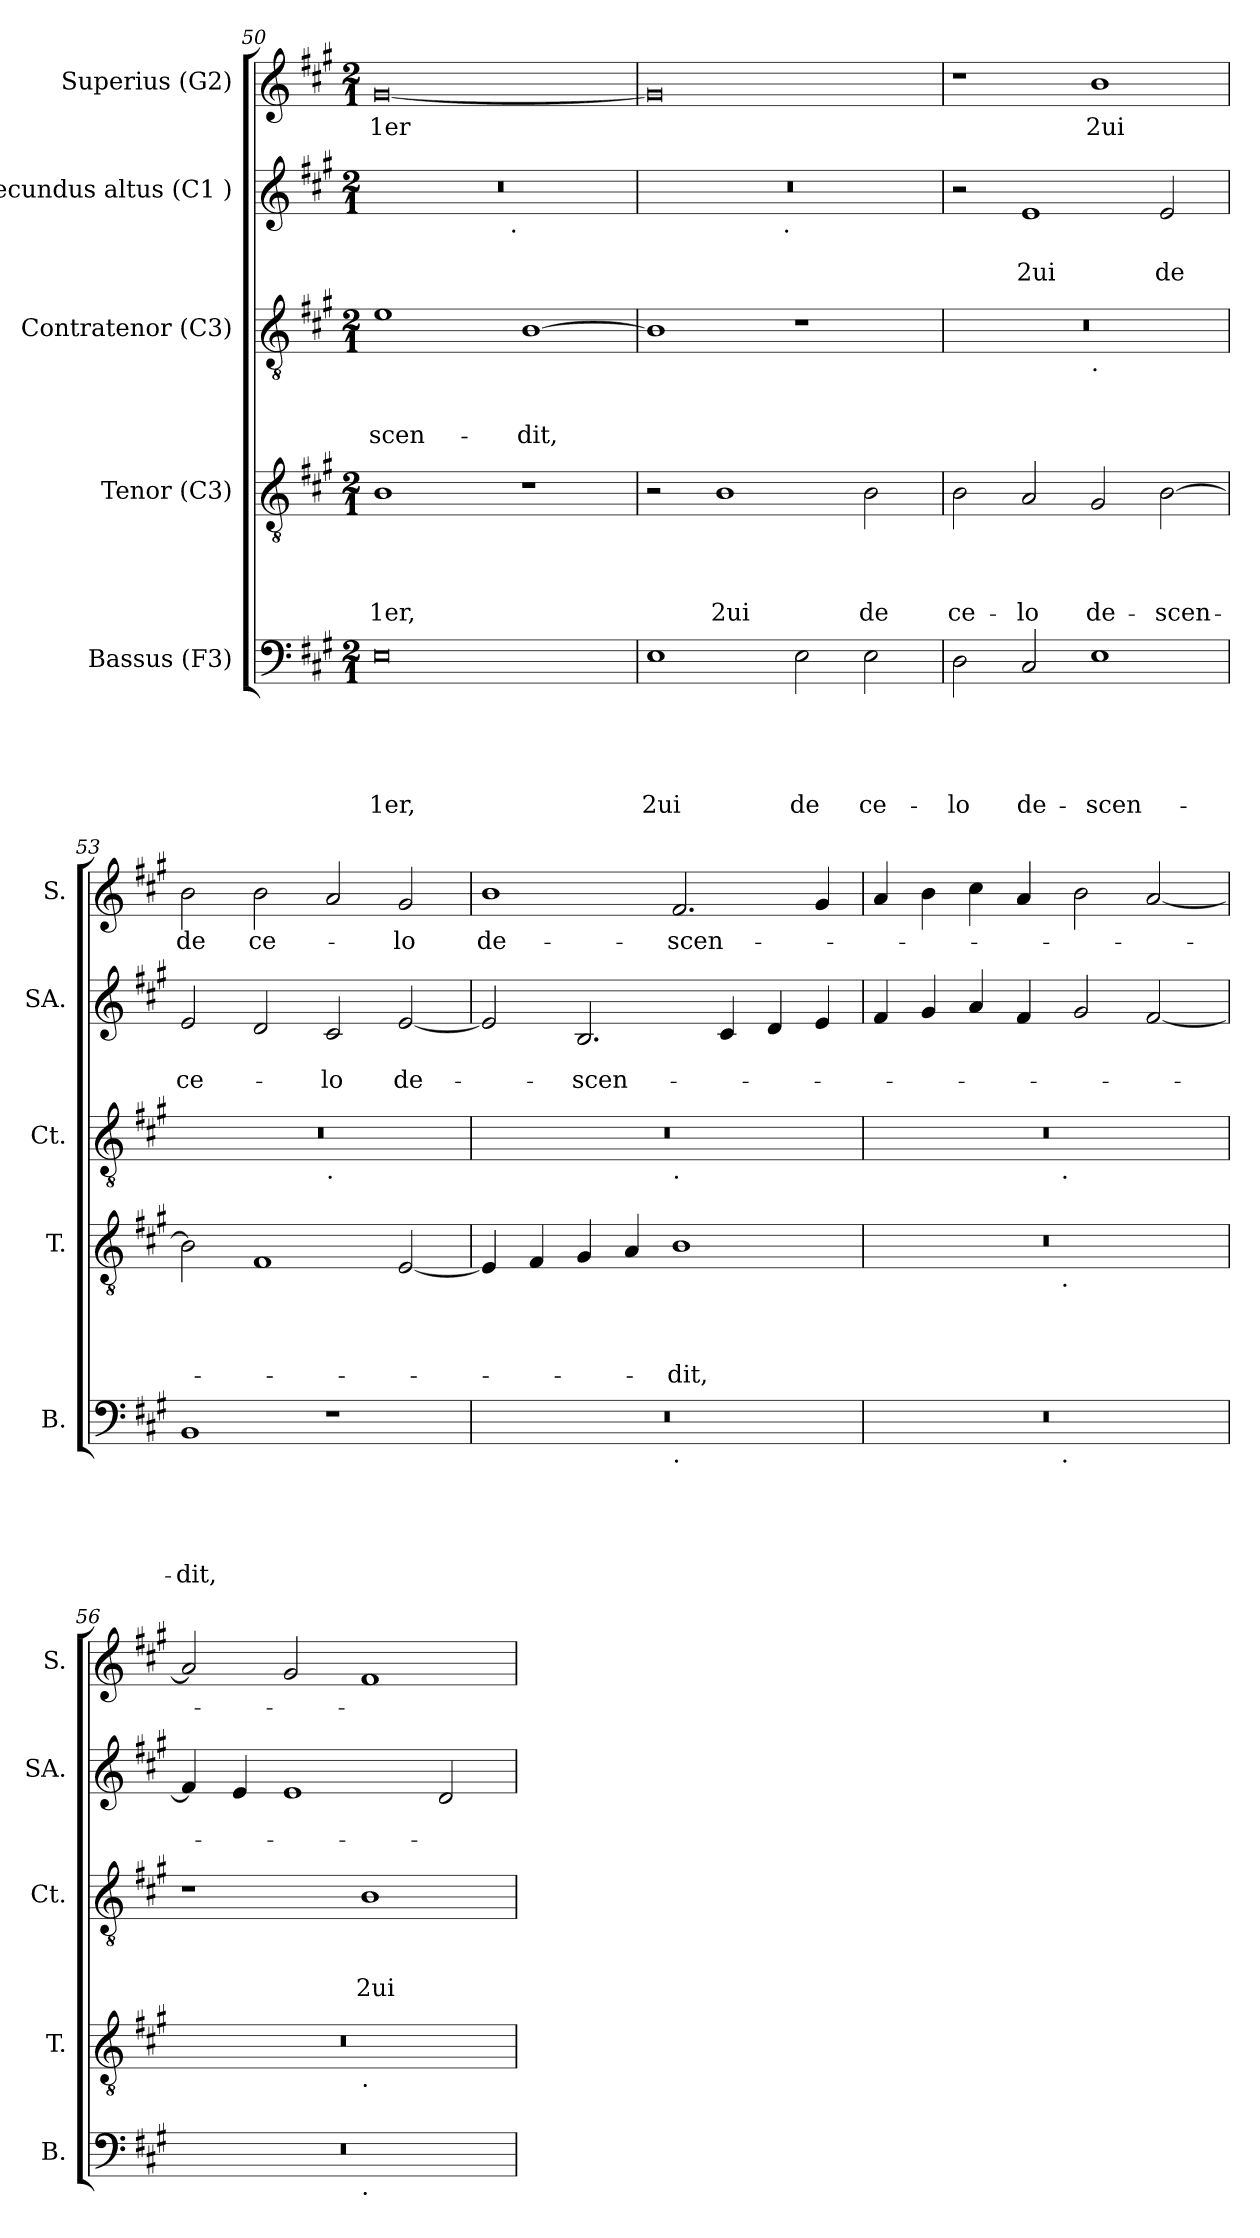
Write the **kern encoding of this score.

**kern	**text	**text	**text	**text	**text	**kern	**text	**text	**text	**text	**kern	**text	**text	**text	**kern	**text	**text	**kern	**text
*part5	*part5	*part5	*part5	*part5	*part5	*part4	*part4	*part4	*part4	*part4	*part3	*part3	*part3	*part3	*part2	*part2	*part2	*part1	*part1
*staff5	*staff5	*staff5	*staff5	*staff5	*staff5	*staff4	*staff4	*staff4	*staff4	*staff4	*staff3	*staff3	*staff3	*staff3	*staff2	*staff2	*staff2	*staff1	*staff1
*I"Bassus (F3)	*	*	*	*	*	*I"Tenor (C3)	*	*	*	*	*I"Contratenor (C3)	*	*	*	*I"Secundus altus (C1 )	*	*	*I"Superius (G2)	*
*I'B.	*	*	*	*	*	*I'T.	*	*	*	*	*I'Ct.	*	*	*	*I'SA.	*	*	*I'S.	*
*clefF4	*	*	*	*	*	*clefGv2	*	*	*	*	*clefGv2	*	*	*	*clefG2	*	*	*clefG2	*
*k[f#c#g#]	*	*	*	*	*	*k[f#c#g#]	*	*	*	*	*k[f#c#g#]	*	*	*	*k[f#c#g#]	*	*	*k[f#c#g#]	*
*A:	*	*	*	*	*	*A:	*	*	*	*	*A:	*	*	*	*A:	*	*	*A:	*
*M2/1	*	*	*	*	*	*M2/1	*	*	*	*	*M2/1	*	*	*	*M2/1	*	*	*M2/1	*
=50	=50	=50	=50	=50	=50	=50	=50	=50	=50	=50	=50	=50	=50	=50	=50	=50	=50	=50	=50
!	!	!	!	!	!LO:LY:b	!	!	!	!	!LO:LY:b	!	!	!	!LO:LY:b	!	!	!	!	!LO:LY:b
*	*	*	*	*	*	*	*	*	*	*	*	*	*	*	*^	*	*	*	*
0E	.	.	.	.	-1er,	1B	.	.	.	-1er,	1e	.	.	-scen-	0r	2ryy	.	.	[<0g#	-1er
.	.	.	.	.	.	.	.	.	.	.	.	.	.	.	.	4...ryy	.	.	.	.
!	!	!	!	!	!	!	!	!	!	!	!	!	!	!	!	!LO:TX:b:t=.	!	!	!	!
.	.	.	.	.	.	.	.	.	.	.	.	.	.	.	.	1ryy	.	.	.	.
!	!	!	!	!	!	!	!	!	!	!	!	!	!	!LO:LY:b	!	!	!	!	!	!
.	.	.	.	.	.	1r	.	.	.	.	[>1B	.	.	-dit,	.	.	.	.	.	.
.	.	.	.	.	.	.	.	.	.	.	.	.	.	.	.	32ryy	.	.	.	.
=51	=51	=51	=51	=51	=51	=51	=51	=51	=51	=51	=51	=51	=51	=51	=51	=51	=51	=51	=51	=51
!	!	!	!	!	!LO:LY:b	!	!	!	!	!	!	!	!	!	!	!	!	!	!	!
1E	.	.	.	.	2ui	2r	.	.	.	.	1B]	.	.	.	0r	2ryy	.	.	0g#]	.
!	!	!	!	!	!	!	!	!	!	!LO:LY:b	!	!	!	!	!	!	!	!	!	!
.	.	.	.	.	.	1B	.	.	.	2ui	.	.	.	.	.	4...ryy	.	.	.	.
!	!	!	!	!	!	!	!	!	!	!	!	!	!	!	!	!LO:TX:b:t=.	!	!	!	!
.	.	.	.	.	.	.	.	.	.	.	.	.	.	.	.	1ryy	.	.	.	.
!	!	!	!	!	!LO:LY:b	!	!	!	!	!	!	!	!	!	!	!	!	!	!	!
2E\	.	.	.	.	de	.	.	.	.	.	1r	.	.	.	.	.	.	.	.	.
!	!	!	!	!	!LO:LY:b	!	!	!	!	!LO:LY:b	!	!	!	!	!	!	!	!	!	!
2E\	.	.	.	.	ce-	2B\	.	.	.	de	.	.	.	.	.	.	.	.	.	.
.	.	.	.	.	.	.	.	.	.	.	.	.	.	.	.	32ryy	.	.	.	.
!!LO:PB:g=z
=52	=52	=52	=52	=52	=52	=52	=52	=52	=52	=52	=52	=52	=52	=52	=52	=52	=52	=52	=52	=52
!	!	!	!	!	!LO:LY:b	!	!	!	!	!LO:LY:b	!	!	!	!	!	!	!	!	!	!
*	*	*	*	*	*	*	*	*	*	*	*^	*	*	*	*v	*v	*	*	*	*
2D\	.	.	.	.	-lo	2B\	.	.	.	ce-	0r	1ryy	.	.	.	2r	.	.	1r	.
!	!	!	!	!	!LO:LY:b	!	!	!	!	!LO:LY:b	!	!	!	!	!	!	!	!LO:LY:b	!	!
2C#/	.	.	.	.	de-	2A/	.	.	.	-lo	.	.	.	.	.	1e	.	2ui	.	.
!	!	!	!	!	!	!	!	!	!	!	!	!LO:TX:b:t=.	!	!	!	!	!	!	!	!
!	!	!	!	!	!LO:LY:b	!	!	!	!	!LO:LY:b	!	!	!	!	!	!	!	!	!	!LO:LY:b
1E	.	.	.	.	-scen-	2G#/	.	.	.	de-	.	1ryy	.	.	.	.	.	.	1b	2ui
!	!	!	!	!	!	!	!	!	!	!LO:LY:b	!	!	!	!	!	!	!	!LO:LY:b	!	!
.	.	.	.	.	.	[>2B\	.	.	.	-scen-	.	.	.	.	.	2e/	.	de	.	.
=53	=53	=53	=53	=53	=53	=53	=53	=53	=53	=53	=53	=53	=53	=53	=53	=53	=53	=53	=53	=53
!	!	!	!	!	!LO:LY:b	!	!	!	!	!	!	!	!	!	!	!	!	!LO:LY:b	!	!LO:LY:b
1BB	.	.	.	.	-dit,	2B\]	.	.	.	.	0r	1ryy	.	.	.	2e/	.	ce-	2b\	de
!	!	!	!	!	!	!	!	!	!	!	!	!	!	!	!	!	!	!	!	!LO:LY:b
.	.	.	.	.	.	1F#	.	.	.	.	.	.	.	.	.	2d/	.	.	2b\	ce-
!	!	!	!	!	!	!	!	!	!	!	!	!LO:TX:b:t=.	!	!	!	!	!	!	!	!
!	!	!	!	!	!	!	!	!	!	!	!	!	!	!	!	!	!	!LO:LY:b	!	!
1r	.	.	.	.	.	.	.	.	.	.	.	1ryy	.	.	.	2c#/	.	-lo	2a/	.
!	!	!	!	!	!	!	!	!	!	!	!	!	!	!	!	!	!	!LO:LY:b	!	!LO:LY:b
.	.	.	.	.	.	[<2E/	.	.	.	.	.	.	.	.	.	[<2e/	.	de-	2g#/	-lo
=54	=54	=54	=54	=54	=54	=54	=54	=54	=54	=54	=54	=54	=54	=54	=54	=54	=54	=54	=54	=54
!	!	!	!	!	!	!	!	!	!	!	!	!	!	!	!	!	!	!	!	!LO:LY:b
*^	*	*	*	*	*	*	*	*	*	*	*	*	*	*	*	*	*	*	*	*
0r	1ryy	.	.	.	.	.	4E/]	.	.	.	.	0r	1ryy	.	.	.	2e/]	.	.	1b	de-
.	.	.	.	.	.	.	4F#/	.	.	.	.	.	.	.	.	.	.	.	.	.	.
!	!	!	!	!	!	!	!	!	!	!	!	!	!	!	!	!	!	!	!LO:LY:b	!	!
.	.	.	.	.	.	.	4G#/	.	.	.	.	.	.	.	.	.	2.B/	.	-scen-	.	.
.	.	.	.	.	.	.	4A/	.	.	.	.	.	.	.	.	.	.	.	.	.	.
!	!	!	!	!	!	!	!	!	!	!	!	!	!LO:TX:b:t=.	!	!	!	!	!	!	!	!
!	!LO:TX:b:t=.	!	!	!	!	!	!	!	!	!	!	!	!	!	!	!	!	!	!	!	!
!	!	!	!	!	!	!	!	!	!	!	!LO:LY:b	!	!	!	!	!	!	!	!	!	!LO:LY:b
.	1ryy	.	.	.	.	.	1B	.	.	.	-dit,	.	1ryy	.	.	.	.	.	.	2.f#/	-scen-
.	.	.	.	.	.	.	.	.	.	.	.	.	.	.	.	.	4c#/	.	.	.	.
.	.	.	.	.	.	.	.	.	.	.	.	.	.	.	.	.	4d/	.	.	.	.
.	.	.	.	.	.	.	.	.	.	.	.	.	.	.	.	.	4e/	.	.	4g#/	.
=55	=55	=55	=55	=55	=55	=55	=55	=55	=55	=55	=55	=55	=55	=55	=55	=55	=55	=55	=55	=55	=55
*	*	*	*	*	*	*	*^	*	*	*	*	*	*	*	*	*	*	*	*	*	*
0r	2ryy	.	.	.	.	.	0r	2ryy	.	.	.	.	0r	2ryy	.	.	.	4f#/	.	.	4a/	.
.	.	.	.	.	.	.	.	.	.	.	.	.	.	.	.	.	.	4g#/	.	.	4b\	.
.	4...ryy	.	.	.	.	.	.	4...ryy	.	.	.	.	.	4...ryy	.	.	.	4a/	.	.	4cc#\	.
.	.	.	.	.	.	.	.	.	.	.	.	.	.	.	.	.	.	4f#/	.	.	4a/	.
!	!	!	!	!	!	!	!	!	!	!	!	!	!	!LO:TX:b:t=.	!	!	!	!	!	!	!	!
!	!	!	!	!	!	!	!	!LO:TX:b:t=.	!	!	!	!	!	!	!	!	!	!	!	!	!	!
!	!LO:TX:b:t=.	!	!	!	!	!	!	!	!	!	!	!	!	!	!	!	!	!	!	!	!	!
.	1ryy	.	.	.	.	.	.	1ryy	.	.	.	.	.	1ryy	.	.	.	.	.	.	.	.
.	.	.	.	.	.	.	.	.	.	.	.	.	.	.	.	.	.	2g#/	.	.	2b\	.
.	.	.	.	.	.	.	.	.	.	.	.	.	.	.	.	.	.	[<2f#/	.	.	[<2a/	.
.	32ryy	.	.	.	.	.	.	32ryy	.	.	.	.	.	32ryy	.	.	.	.	.	.	.	.
*	*	*	*	*	*	*	*	*	*	*	*	*	*v	*v	*	*	*	*	*	*	*	*
!!LO:LB:g=z
=56	=56	=56	=56	=56	=56	=56	=56	=56	=56	=56	=56	=56	=56	=56	=56	=56	=56	=56	=56	=56	=56
0r	1ryy	.	.	.	.	.	0r	1ryy	.	.	.	.	1r	.	.	.	4f#/]	.	.	2a/]	.
.	.	.	.	.	.	.	.	.	.	.	.	.	.	.	.	.	4e/	.	.	.	.
.	.	.	.	.	.	.	.	.	.	.	.	.	.	.	.	.	1e	.	.	2g#/	.
!	!	!	!	!	!	!	!	!LO:TX:b:t=.	!	!	!	!	!	!	!	!	!	!	!	!	!
!	!LO:TX:b:t=.	!	!	!	!	!	!	!	!	!	!	!	!	!	!	!	!	!	!	!	!
!	!	!	!	!	!	!	!	!	!	!	!	!	!	!	!	!LO:LY:b	!	!	!	!	!
.	1ryy	.	.	.	.	.	.	1ryy	.	.	.	.	1B	.	.	2ui	.	.	.	1f#	.
.	.	.	.	.	.	.	.	.	.	.	.	.	.	.	.	.	2d/	.	.	.	.
*v	*v	*	*	*	*	*	*	*	*	*	*	*	*	*	*	*	*	*	*	*	*
*	*	*	*	*	*	*v	*v	*	*	*	*	*	*	*	*	*	*	*	*	*
=	=	=	=	=	=	=	=	=	=	=	=	=	=	=	=	=	=	=	=
*-	*-	*-	*-	*-	*-	*-	*-	*-	*-	*-	*-	*-	*-	*-	*-	*-	*-	*-	*-
